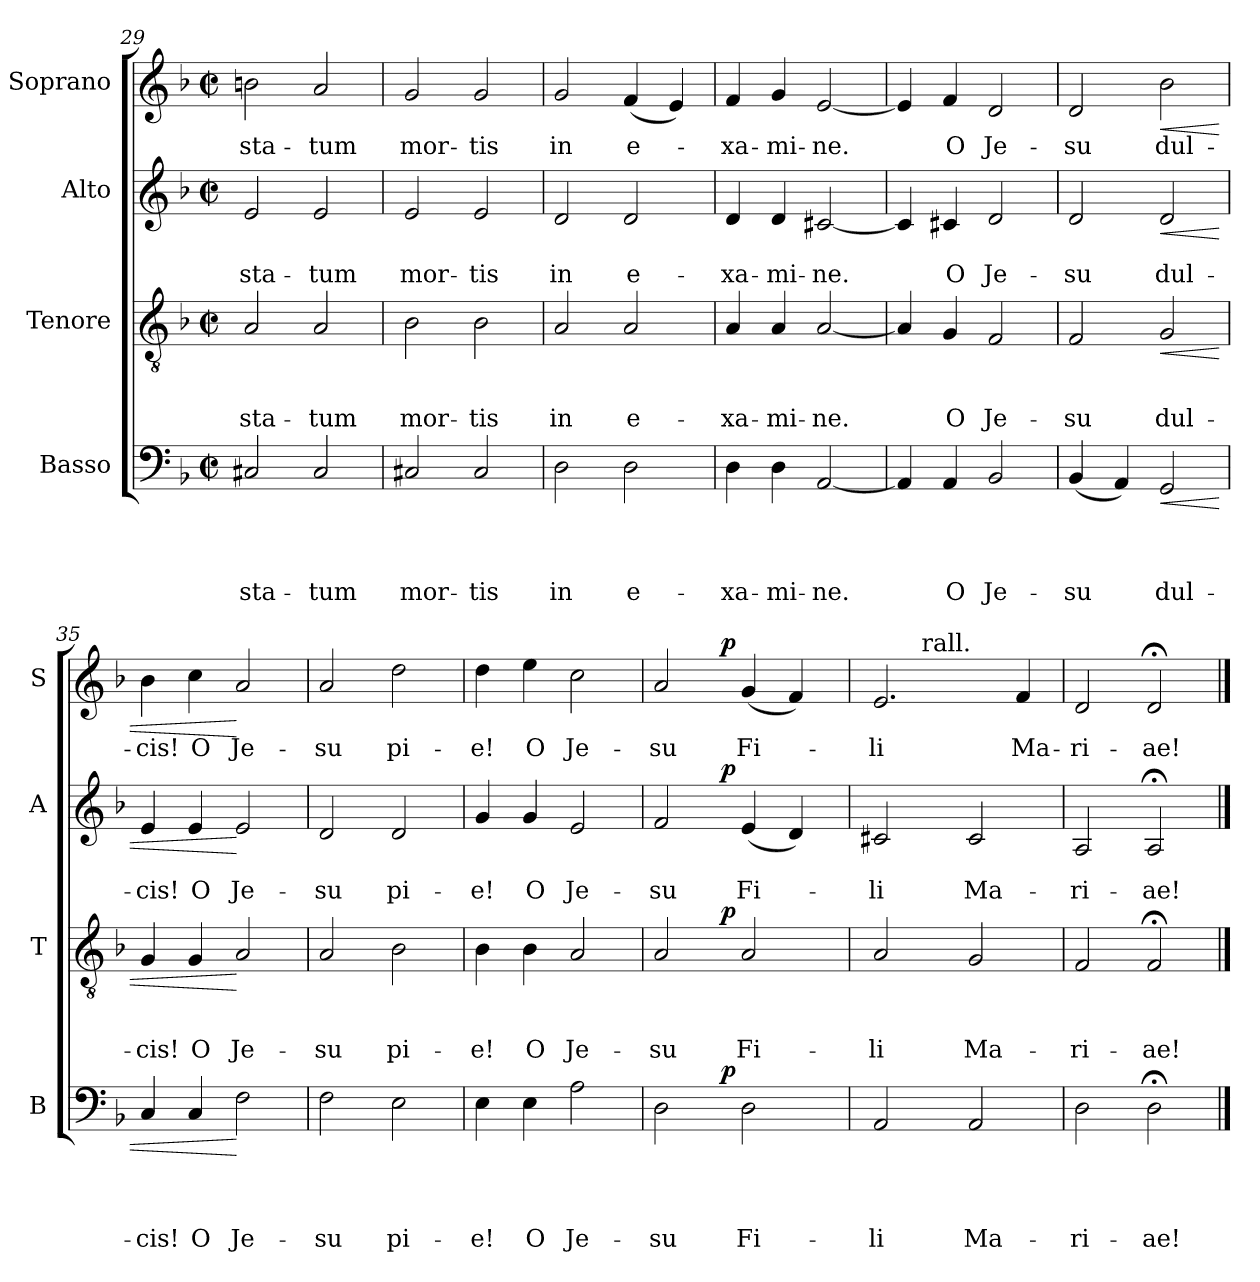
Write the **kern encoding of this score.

**kern	**text	**text	**text	**text	**dynam	**kern	**text	**text	**text	**dynam	**kern	**text	**text	**dynam	**kern	**text	**dynam
*part4	*part4	*part4	*part4	*part4	*part4	*part3	*part3	*part3	*part3	*part3	*part2	*part2	*part2	*part2	*part1	*part1	*part1
*staff4	*staff4	*staff4	*staff4	*staff4	*staff4	*staff3	*staff3	*staff3	*staff3	*staff3	*staff2	*staff2	*staff2	*staff2	*staff1	*staff1	*staff1
*I"Basso	*	*	*	*	*	*I"Tenore	*	*	*	*	*I"Alto	*	*	*	*I"Soprano	*	*
*I'B	*	*	*	*	*	*I'T	*	*	*	*	*I'A	*	*	*	*I'S	*	*
*clefF4	*	*	*	*	*	*clefGv2	*	*	*	*	*clefG2	*	*	*	*clefG2	*	*
*k[b-]	*	*	*	*	*	*k[b-]	*	*	*	*	*k[b-]	*	*	*	*k[b-]	*	*
*F:	*	*	*	*	*	*F:	*	*	*	*	*F:	*	*	*	*F:	*	*
*M2/2	*	*	*	*	*	*M2/2	*	*	*	*	*M2/2	*	*	*	*M2/2	*	*
*met(c|)	*	*	*	*	*	*met(c|)	*	*	*	*	*met(c|)	*	*	*	*met(c|)	*	*
=29	=29	=29	=29	=29	=29	=29	=29	=29	=29	=29	=29	=29	=29	=29	=29	=29	=29
!	!	!	!	!LO:LY:b	!	!	!	!	!LO:LY:b	!	!	!	!LO:LY:b	!	!	!LO:LY:b	!
2C#X/	.	.	.	-sta-	.	2A/	.	.	-sta-	.	2e/	.	-sta-	.	2bn\	-sta-	.
!	!	!	!	!LO:LY:b	!	!	!	!	!LO:LY:b	!	!	!	!LO:LY:b	!	!	!LO:LY:b	!
2C#/	.	.	.	-tum	.	2A/	.	.	-tum	.	2e/	.	-tum	.	2a/	-tum	.
!!LO:PB:g=z
=30	=30	=30	=30	=30	=30	=30	=30	=30	=30	=30	=30	=30	=30	=30	=30	=30	=30
!	!	!	!	!LO:LY:b	!	!	!	!	!LO:LY:b	!	!	!	!LO:LY:b	!	!	!LO:LY:b	!
2C#X/	.	.	.	mor-	.	2B-\	.	.	mor-	.	2e/	.	mor-	.	2g/	mor-	.
!	!	!	!	!LO:LY:b	!	!	!	!	!LO:LY:b	!	!	!	!LO:LY:b	!	!	!LO:LY:b	!
2C#/	.	.	.	-tis	.	2B-\	.	.	-tis	.	2e/	.	-tis	.	2g/	-tis	.
=31	=31	=31	=31	=31	=31	=31	=31	=31	=31	=31	=31	=31	=31	=31	=31	=31	=31
!	!	!	!	!LO:LY:b	!	!	!	!	!LO:LY:b	!	!	!	!LO:LY:b	!	!	!LO:LY:b	!
2D\	.	.	.	in	.	2A/	.	.	in	.	2d/	.	in	.	2g/	in	.
!	!	!	!	!LO:LY:b	!	!	!	!	!LO:LY:b	!	!	!	!LO:LY:b	!	!	!LO:LY:b	!
2D\	.	.	.	e-	.	2A/	.	.	e-	.	2d/	.	e-	.	(<4f/	e-	.
.	.	.	.	.	.	.	.	.	.	.	.	.	.	.	4e/)	.	.
=32	=32	=32	=32	=32	=32	=32	=32	=32	=32	=32	=32	=32	=32	=32	=32	=32	=32
!	!	!	!	!LO:LY:b	!	!	!	!	!LO:LY:b	!	!	!	!LO:LY:b	!	!	!LO:LY:b	!
4D\	.	.	.	-xa-	.	4A/	.	.	-xa-	.	4d/	.	-xa-	.	4f/	-xa-	.
!	!	!	!	!LO:LY:b	!	!	!	!	!LO:LY:b	!	!	!	!LO:LY:b	!	!	!LO:LY:b	!
4D\	.	.	.	-mi-	.	4A/	.	.	-mi-	.	4d/	.	-mi-	.	4g/	-mi-	.
!	!	!	!	!LO:LY:b	!	!	!	!	!LO:LY:b	!	!	!	!LO:LY:b	!	!	!LO:LY:b	!
[<2AA/	.	.	.	-ne.	.	[<2A/	.	.	-ne.	.	[<2c#X/	.	-ne.	.	[<2e/	-ne.	.
=33	=33	=33	=33	=33	=33	=33	=33	=33	=33	=33	=33	=33	=33	=33	=33	=33	=33
4AA/]	.	.	.	.	.	4A/]	.	.	.	.	4c#/]	.	.	.	4e/]	.	.
!	!	!	!	!LO:LY:b	!	!	!	!	!LO:LY:b	!	!	!	!LO:LY:b	!	!	!LO:LY:b	!
4AA/	.	.	.	O	.	4G/	.	.	O	.	4c#X/	.	O	.	4f/	O	.
!	!	!	!	!LO:LY:b	!	!	!	!	!LO:LY:b	!	!	!	!LO:LY:b	!	!	!LO:LY:b	!
2BB-/	.	.	.	Je-	.	2F/	.	.	Je-	.	2d/	.	Je-	.	2d/	Je-	.
!!LO:LB:g=z
=34	=34	=34	=34	=34	=34	=34	=34	=34	=34	=34	=34	=34	=34	=34	=34	=34	=34
!	!	!	!	!LO:LY:b	!	!	!	!	!LO:LY:b	!	!	!	!LO:LY:b	!	!	!LO:LY:b	!
(<4BB-/	.	.	.	-su	.	2F/	.	.	-su	.	2d/	.	-su	.	2d/	-su	.
4AA/)	.	.	.	.	.	.	.	.	.	.	.	.	.	.	.	.	.
!	!	!	!	!LO:LY:b	!LO:HP:b	!	!	!	!LO:LY:b	!LO:HP:b	!	!	!LO:LY:b	!LO:HP:b	!	!LO:LY:b	!LO:HP:b
2GG/	.	.	.	dul-	<	2G/	.	.	dul-	<	2d/	.	dul-	<	2b-\	dul-	<
=35	=35	=35	=35	=35	=35	=35	=35	=35	=35	=35	=35	=35	=35	=35	=35	=35	=35
!	!	!	!	!LO:LY:b	!	!	!	!	!LO:LY:b	!	!	!	!LO:LY:b	!	!	!LO:LY:b	!
4C/	.	.	.	-cis!	.	4G/	.	.	-cis!	.	4e/	.	-cis!	.	4b-\	-cis!	.
!	!	!	!	!LO:LY:b	!	!	!	!	!LO:LY:b	!	!	!	!LO:LY:b	!	!	!LO:LY:b	!
4C/	.	.	.	O	.	4G/	.	.	O	.	4e/	.	O	.	4cc\	O	.
!	!	!	!	!LO:LY:b	!	!	!	!	!LO:LY:b	!	!	!	!LO:LY:b	!	!	!LO:LY:b	!
2F\	.	.	.	Je-	[	2A/	.	.	Je-	[	2e/	.	Je-	[	2a/	Je-	[
=36	=36	=36	=36	=36	=36	=36	=36	=36	=36	=36	=36	=36	=36	=36	=36	=36	=36
!	!	!	!	!LO:LY:b	!	!	!	!	!LO:LY:b	!	!	!	!LO:LY:b	!	!	!LO:LY:b	!
2F\	.	.	.	-su	.	2A/	.	.	-su	.	2d/	.	-su	.	2a/	-su	.
!	!	!	!	!LO:LY:b	!	!	!	!	!LO:LY:b	!	!	!	!LO:LY:b	!	!	!LO:LY:b	!
2E\	.	.	.	pi-	.	2B-\	.	.	pi-	.	2d/	.	pi-	.	2dd\	pi-	.
=37	=37	=37	=37	=37	=37	=37	=37	=37	=37	=37	=37	=37	=37	=37	=37	=37	=37
!	!	!	!	!LO:LY:b	!	!	!	!	!LO:LY:b	!	!	!	!LO:LY:b	!	!	!LO:LY:b	!
4E\	.	.	.	-e!	.	4B-\	.	.	-e!	.	4g/	.	-e!	.	4dd\	-e!	.
!	!	!	!	!LO:LY:b	!	!	!	!	!LO:LY:b	!	!	!	!LO:LY:b	!	!	!LO:LY:b	!
4E\	.	.	.	O	.	4B-\	.	.	O	.	4g/	.	O	.	4ee\	O	.
!	!	!	!	!LO:LY:b	!	!	!	!	!LO:LY:b	!	!	!	!LO:LY:b	!	!	!LO:LY:b	!
2A\	.	.	.	Je-	.	2A/	.	.	Je-	.	2e/	.	Je-	.	2cc\	Je-	.
!!LO:PB:g=z
=38	=38	=38	=38	=38	=38	=38	=38	=38	=38	=38	=38	=38	=38	=38	=38	=38	=38
!	!	!	!	!LO:LY:b	!	!	!	!	!LO:LY:b	!	!	!	!LO:LY:b	!	!	!LO:LY:b	!
*^	*	*	*	*	*	*^	*	*	*	*	*^	*	*	*	*^	*	*
2D\	4..ryy	.	.	.	-su	.	2A/	4..ryy	.	.	-su	.	2f/	4..ryy	.	-su	.	2a/	4..ryy	-su	.
!	!	!	!	!	!	!LO:DY:a	!	!	!	!	!	!LO:DY:a	!	!	!	!	!LO:DY:a	!	!	!	!LO:DY:a
.	2ryy	.	.	.	.	p	.	2ryy	.	.	.	p	.	2ryy	.	.	p	.	2ryy	.	p
!	!	!	!	!	!LO:LY:b	!	!	!	!	!	!LO:LY:b	!	!	!	!	!LO:LY:b	!	!	!	!LO:LY:b	!
2D\	.	.	.	.	Fi-	.	2A/	.	.	.	Fi-	.	(<4e/	.	.	Fi-	.	(<4g/	.	Fi-	.
.	.	.	.	.	.	.	.	.	.	.	.	.	4d/)	.	.	.	.	4f/)	.	.	.
.	16ryy	.	.	.	.	.	.	16ryy	.	.	.	.	.	16ryy	.	.	.	.	16ryy	.	.
=39	=39	=39	=39	=39	=39	=39	=39	=39	=39	=39	=39	=39	=39	=39	=39	=39	=39	=39	=39	=39	=39
!	!	!	!	!	!LO:LY:b	!	!	!	!	!	!LO:LY:b	!	!	!	!	!LO:LY:b	!	!	!	!LO:LY:b	!
*v	*v	*	*	*	*	*	*	*	*	*	*	*	*v	*v	*	*	*	*	*	*	*
*	*	*	*	*	*	*v	*v	*	*	*	*	*	*	*	*	*	*	*	*
2AA/	.	.	.	-li	.	2A/	.	.	-li	.	2c#X/	.	-li	.	2.e/	4ryy	-li	.
!	!	!	!	!	!	!	!	!	!	!	!	!	!	!	!	!LO:TX:a:t=rall.	!	!
.	.	.	.	.	.	.	.	.	.	.	.	.	.	.	.	2.ryy	.	.
!	!	!	!	!LO:LY:b	!	!	!	!	!LO:LY:b	!	!	!	!LO:LY:b	!	!	!	!	!
2AA/	.	.	.	Ma-	.	2G/	.	.	Ma-	.	2c#/	.	Ma-	.	.	.	.	.
!	!	!	!	!	!	!	!	!	!	!	!	!	!	!	!	!	!LO:LY:b	!
.	.	.	.	.	.	.	.	.	.	.	.	.	.	.	4f/	.	Ma-	.
=40	=40	=40	=40	=40	=40	=40	=40	=40	=40	=40	=40	=40	=40	=40	=40	=40	=40	=40
!	!	!	!	!LO:LY:b	!	!	!	!	!LO:LY:b	!	!	!	!LO:LY:b	!	!	!	!LO:LY:b	!
*	*	*	*	*	*	*	*	*	*	*	*	*	*	*	*v	*v	*	*
2D\	.	.	.	-ri-	.	2F/	.	.	-ri-	.	2A/	.	-ri-	.	2d/	-ri-	.
!	!	!	!	!LO:LY:b	!	!	!	!	!LO:LY:b	!	!	!	!LO:LY:b	!	!	!LO:LY:b	!
2D;<\	.	.	.	-ae!	.	2F;</	.	.	-ae!	.	2A;</	.	-ae!	.	2d;</	-ae!	.
==	==	==	==	==	==	==	==	==	==	==	==	==	==	==	==	==	==
*-	*-	*-	*-	*-	*-	*-	*-	*-	*-	*-	*-	*-	*-	*-	*-	*-	*-
